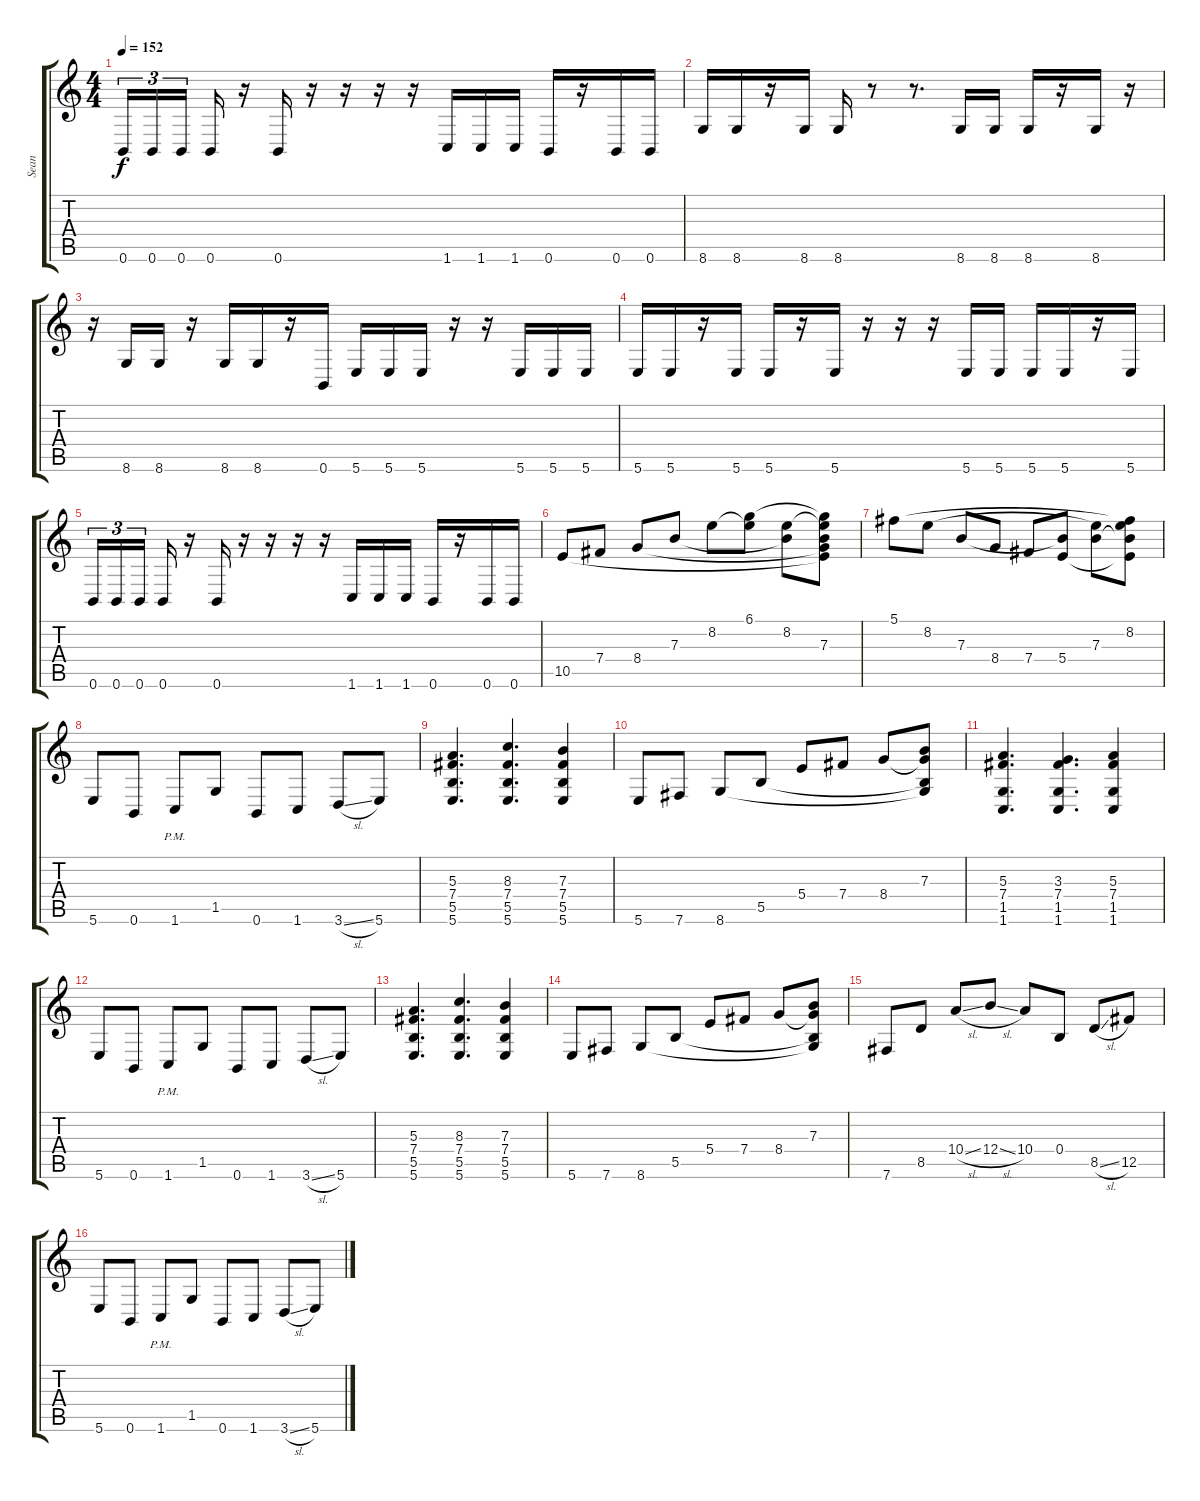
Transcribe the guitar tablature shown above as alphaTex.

\track ("Sean" "Sean") {instrument overdrivenguitar}
\staff {score tabs}
\tuning (Db4 Ab3 E3 B2 Gb2 B1) {hide}
\ts (4 4)
\tempo 152
\clef g2
\ks c
0.6.16{tu (3 2) dy f} 0.6.16{tu (3 2)} 0.6.16{tu (3 2) beam splitsecondary} 0.6.16 r.16 0.6.16 r.16 r.16 r.16 r.16 1.6.16 1.6.16 1.6.16 0.6.16 r.16 0.6.16 0.6.16 |
8.6.16 8.6.16 r.16 8.6.16 8.6.16 r.8 r.8{d} 8.6.16 8.6.16 8.6.16 r.16 8.6.16 r.16 |
r.16 8.6.16 8.6.16 r.16 8.6.16 8.6.16 r.16 0.6.16 5.6.16 5.6.16 5.6.16 r.16 r.16 5.6.16 5.6.16 5.6.16 |
5.6.16 5.6.16 r.16 5.6.16 5.6.16 r.16 5.6.16 r.16 r.16 r.16 5.6.16 5.6.16 5.6.16 5.6.16 r.16 5.6.16 |
0.6.16{tu (3 2)} 0.6.16{tu (3 2)} 0.6.16{tu (3 2) beam splitsecondary} 0.6.16 r.16 0.6.16 r.16 r.16 r.16 r.16 1.6.16 1.6.16 1.6.16 0.6.16 r.16 0.6.16 0.6.16 |
10.5.8 7.4.8 8.4.8 7.3.8 8.2.8 (6.1 8.2{t}).8 (8.2 7.3{t}).8 (6.1{t} 8.2{t} 7.3 8.4{t} 10.5{t}).8 |
5.1.8 8.2.8 7.3.8 8.4.8 7.4.8 (7.3{t} 5.4).8 (8.2{t} 7.3).8 (5.1{t} 8.2 7.3{t} 5.4{t}).8 |
5.6.8 0.6.8 1.6{pm}.8 1.5.8 0.6.8 1.6.8 3.6{sl}.8 5.6.8 |
(5.3 7.4 5.5 5.6).4{d} (8.3 7.4 5.5 5.6).4{d} (7.3 7.4 5.5 5.6).4 |
5.6.8 7.6.8 8.6.8 5.5.8 5.4.8 7.4.8 8.4.8 (7.3 8.4{t} 5.5{t} 8.6{t}).8 |
(5.3 7.4 1.5 1.6).4{d} (3.3 7.4 1.5 1.6).4{d} (5.3 7.4 1.5 1.6).4 |
5.6.8 0.6.8 1.6{pm}.8 1.5.8 0.6.8 1.6.8 3.6{sl}.8 5.6.8 |
(5.3 7.4 5.5 5.6).4{d} (8.3 7.4 5.5 5.6).4{d} (7.3 7.4 5.5 5.6).4 |
5.6.8 7.6.8 8.6.8 5.5.8 5.4.8 7.4.8 8.4.8 (7.3 8.4{t} 5.5{t} 8.6{t}).8 |
7.6.8 8.5.8 10.4{sl}.8 12.4{sl}.8 10.4.8 0.4.8 8.5{sl}.8 12.5.8 |
5.6.8 0.6.8 1.6{pm}.8 1.5.8 0.6.8 1.6.8 3.6{sl}.8 5.6.8
